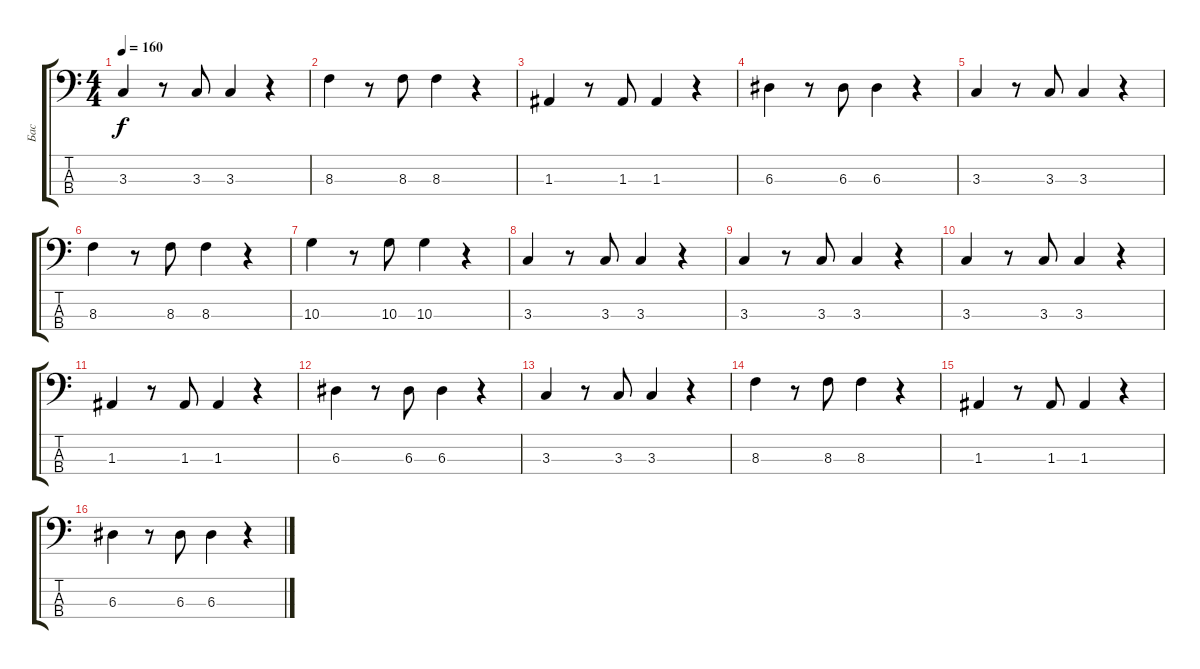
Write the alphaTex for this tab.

\track ("Бас" "Бас") {instrument electricbassfinger}
\staff {score tabs}
\tuning (G2 D2 A1 E1) {hide}
\ts (4 4)
\tempo 160
\clef f4
\ks c
3.3.4{dy f} r.8 3.3.8 3.3.4 r.4 |
8.3.4 r.8 8.3.8 8.3.4 r.4 |
1.3.4 r.8 1.3.8 1.3.4 r.4 |
6.3.4 r.8 6.3.8 6.3.4 r.4 |
3.3.4 r.8 3.3.8 3.3.4 r.4 |
8.3.4 r.8 8.3.8 8.3.4 r.4 |
10.3.4 r.8 10.3.8 10.3.4 r.4 |
3.3.4 r.8 3.3.8 3.3.4 r.4 |
3.3.4 r.8 3.3.8 3.3.4 r.4 |
3.3.4 r.8 3.3.8 3.3.4 r.4 |
1.3.4 r.8 1.3.8 1.3.4 r.4 |
6.3.4 r.8 6.3.8 6.3.4 r.4 |
3.3.4 r.8 3.3.8 3.3.4 r.4 |
8.3.4 r.8 8.3.8 8.3.4 r.4 |
1.3.4 r.8 1.3.8 1.3.4 r.4 |
6.3.4 r.8 6.3.8 6.3.4 r.4
